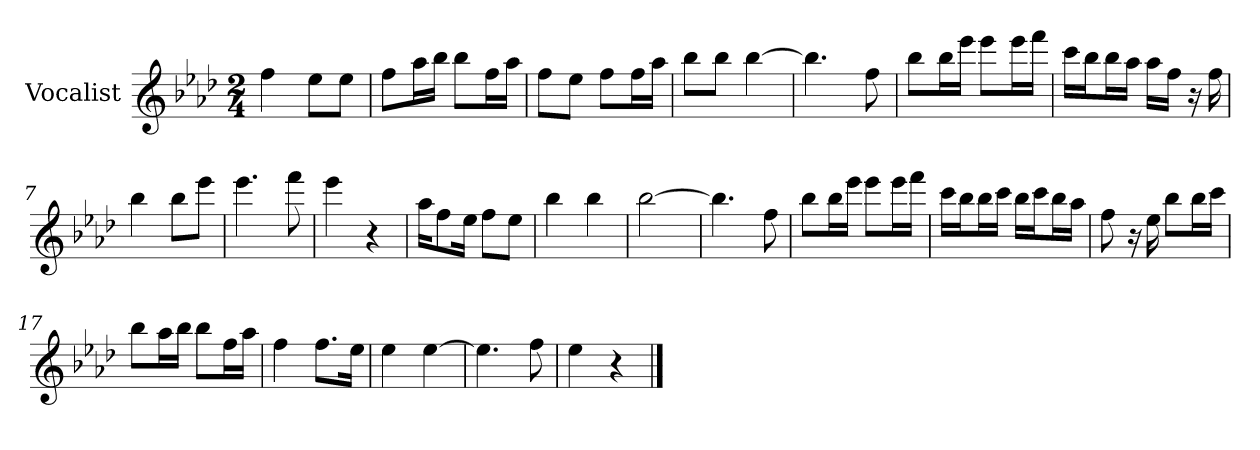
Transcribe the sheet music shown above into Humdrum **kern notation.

**kern
*part1
*staff1
*I"Vocalist
*k[b-e-a-d-]
*A-:
*M2/4
=
4ff
8ee-L
8ee-J
=1
8ffL
16aa-L
16bb-JJ
8bb-L
16ffL
16aa-JJ
=2
8ffL
8ee-J
8ffL
16ffL
16aa-JJ
=3
8bb-L
8bb-J
[4bb-
=4
4.bb-]
8ff
=5
8bb-L
16bb-L
16eee-JJ
8eee-L
16eee-L
16fffJJ
=6
16cccLL
16bb-J
16bb-L
16aa-JJ
16aa-LL
16ffJJ
16r
16ff
=7
4bb-
8bb-L
8eee-J
=8
4.eee-
8fff
=9
4eee-
4r
=10
16aa-KL
8ff
16ee-Jk
8ffL
8ee-J
=11
4bb-
4bb-
=12
[2bb-
=13
4.bb-]
8ff
=14
8bb-L
16bb-L
16eee-JJ
8eee-L
16eee-L
16fffJJ
=15
16cccLL
16bb-J
16bb-L
16cccJJ
16bb-LL
16cccJ
16bb-L
16aa-JJ
=16
8ff
16r
16ee-
8bb-L
16bb-L
16cccJJ
=17
8bb-L
16aa-L
16bb-JJ
8bb-L
16ffL
16aa-JJ
=18
4ff
8.ffL
16ee-Jk
=19
4ee-
[4ee-
=20
4.ee-]
8ff
=21
4ee-
4r
==
*-
